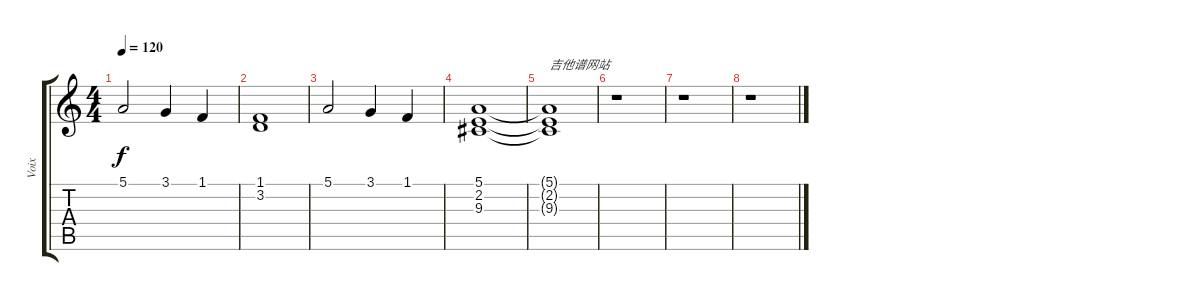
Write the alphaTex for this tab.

\track ("Voix" "Voix") {instrument synthbrass1}
\staff {score tabs}
\tuning (E4 B3 G3 D3 A2 E2) {hide}
\ts (4 4)
\tempo 120
\clef g2
\ks c
5.1.2{dy f} 3.1.4 1.1.4 |
(1.1 3.2).1 |
5.1.2 3.1.4 1.1.4 |
(5.1 2.2 9.3).1 |
(5.1{t} 2.2{t} 9.3{t}).1{txt "吉他谱网站"} |
r.1 |
r.1 |
r.1
